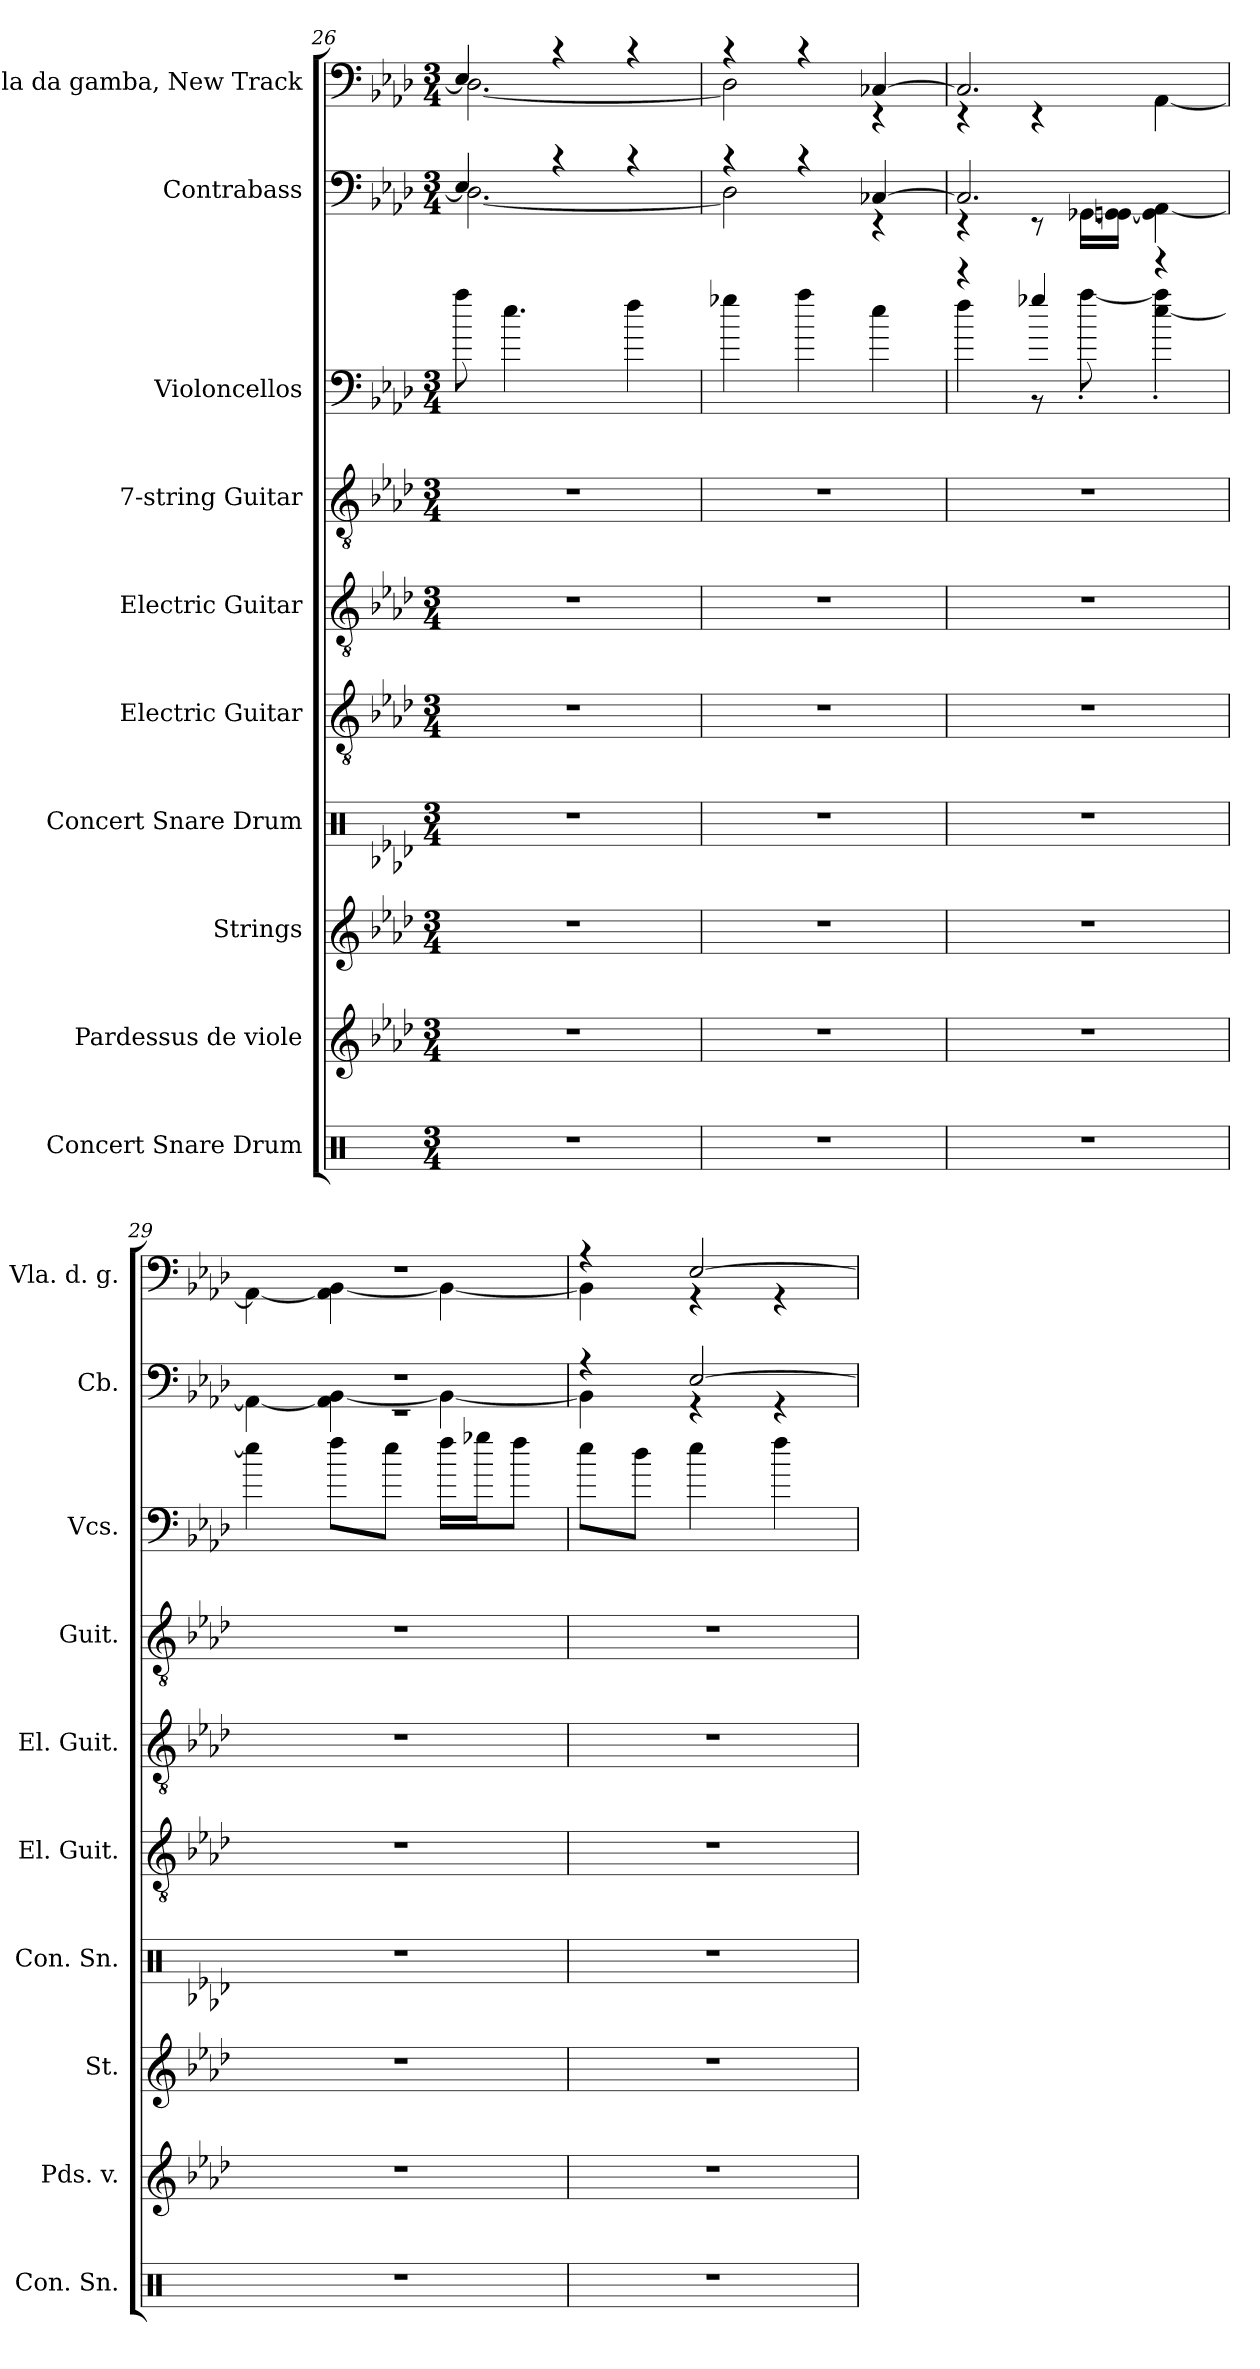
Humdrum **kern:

**kern	**kern	**kern	**kern	**kern	**kern	**kern	**kern	**kern	**kern
*part10	*part9	*part8	*part7	*part6	*part5	*part4	*part3	*part2	*part1
*staff10	*staff9	*staff8	*staff7	*staff6	*staff5	*staff4	*staff3	*staff2	*staff1
*I"Concert Snare Drum	*I"Pardessus de viole	*I"Strings	*I"Concert Snare Drum	*I"Electric Guitar	*I"Electric Guitar	*I"7-string Guitar	*I"Violoncellos	*I"Contrabass	*I"Viola da gamba, New Track
*I'Con. Sn.	*I'Pds. v.	*I'St.	*I'Con. Sn.	*I'El. Guit.	*I'El. Guit.	*I'Guit.	*I'Vcs.	*I'Cb.	*I'Vla. d. g.
*clefX	*clefG2	*clefG2	*clefX	*clefGv2	*clefGv2	*clefGv2	*clefF4	*clefF4	*clefF4
*	*	*	*	*	*	*	*	*ITrd7c12	*
*k[]	*k[b-e-a-d-]	*k[b-e-a-d-]	*k[b-e-a-d-]	*k[b-e-a-d-]	*k[b-e-a-d-]	*k[b-e-a-d-]	*k[b-e-a-d-]	*k[b-e-a-d-]	*k[b-e-a-d-]
*M3/4	*M3/4	*M3/4	*M3/4	*M3/4	*M3/4	*M3/4	*M3/4	*M3/4	*M3/4
=26	=26	=26	=26	=26	=26	=26	=26	=26	=26
*	*	*	*	*	*	*	*	*^	*^
2.r	2.r	2.r	2.r	2.r	2.r	2.r	8aa-\	4EE-/]	[2.DD-\	4E-/]	[2.D-\
.	.	.	.	.	.	.	4.ee-\	.	.	.	.
.	.	.	.	.	.	.	.	4r	.	4r	.
.	.	.	.	.	.	.	4ff\	4r	.	4r	.
=27	=27	=27	=27	=27	=27	=27	=27	=27	=27	=27	=27
2.r	2.r	2.r	2.r	2.r	2.r	2.r	4gg-X\	4r	2DD-\]	4r	2D-\]
.	.	.	.	.	.	.	4aa-\	4r	.	4r	.
.	.	.	.	.	.	.	4ee-\	[4CC-X/	4r	[4C-X/	4r
=28	=28	=28	=28	=28	=28	=28	=28	=28	=28	=28	=28
*	*	*	*	*	*	*	*^	*	*	*	*
2.r	2.r	2.r	2.r	2.r	2.r	2.r	4r	4ff\	2.CC-/]	4r	2.C-/]	4r
.	.	.	.	.	.	.	4gg-X/	8r	.	8r	.	4r
.	.	.	.	.	.	.	.	[8aa-'\	.	[16GGG-X\LL	.	.
.	.	.	.	.	.	.	.	.	.	16GGG-\] [16GGGn\JJ	.	.
.	.	.	.	.	.	.	4r	[4ee-\' 4aa-\]'	.	4GGG\] [4AAA-\	.	[4AA-\
=29	=29	=29	=29	=29	=29	=29	=29	=29	=29	=29	=29	=29
2.r	2.r	2.r	2.r	2.r	2.r	2.r	2.r	4ee-\]	2.r	4AAA-\_	2.r	4AA-\_
.	.	.	.	.	.	.	.	8ff\L	.	4AAA-\] [4BBB-\	.	4AA-\] [4BB-\
.	.	.	.	.	.	.	.	8ee-\J	.	.	.	.
.	.	.	.	.	.	.	.	16ff\LL	.	4BBB-\_	.	4BB-\_
.	.	.	.	.	.	.	.	16gg-X\J	.	.	.	.
.	.	.	.	.	.	.	.	8ff\J	.	.	.	.
*	*	*	*	*	*	*	*v	*v	*	*	*	*
=30	=30	=30	=30	=30	=30	=30	=30	=30	=30	=30	=30
2.r	2.r	2.r	2.r	2.r	2.r	2.r	8ee-\L	4r	4BBB-\]	4r	4BB-\]
.	.	.	.	.	.	.	8dd-\J	.	.	.	.
.	.	.	.	.	.	.	4ee-\	[2EE-/	4r	[2E-/	4r
.	.	.	.	.	.	.	4ff\	.	4r	.	4r
*	*	*	*	*	*	*	*	*v	*v	*	*
*	*	*	*	*	*	*	*	*	*v	*v
=	=	=	=	=	=	=	=	=	=
*-	*-	*-	*-	*-	*-	*-	*-	*-	*-
